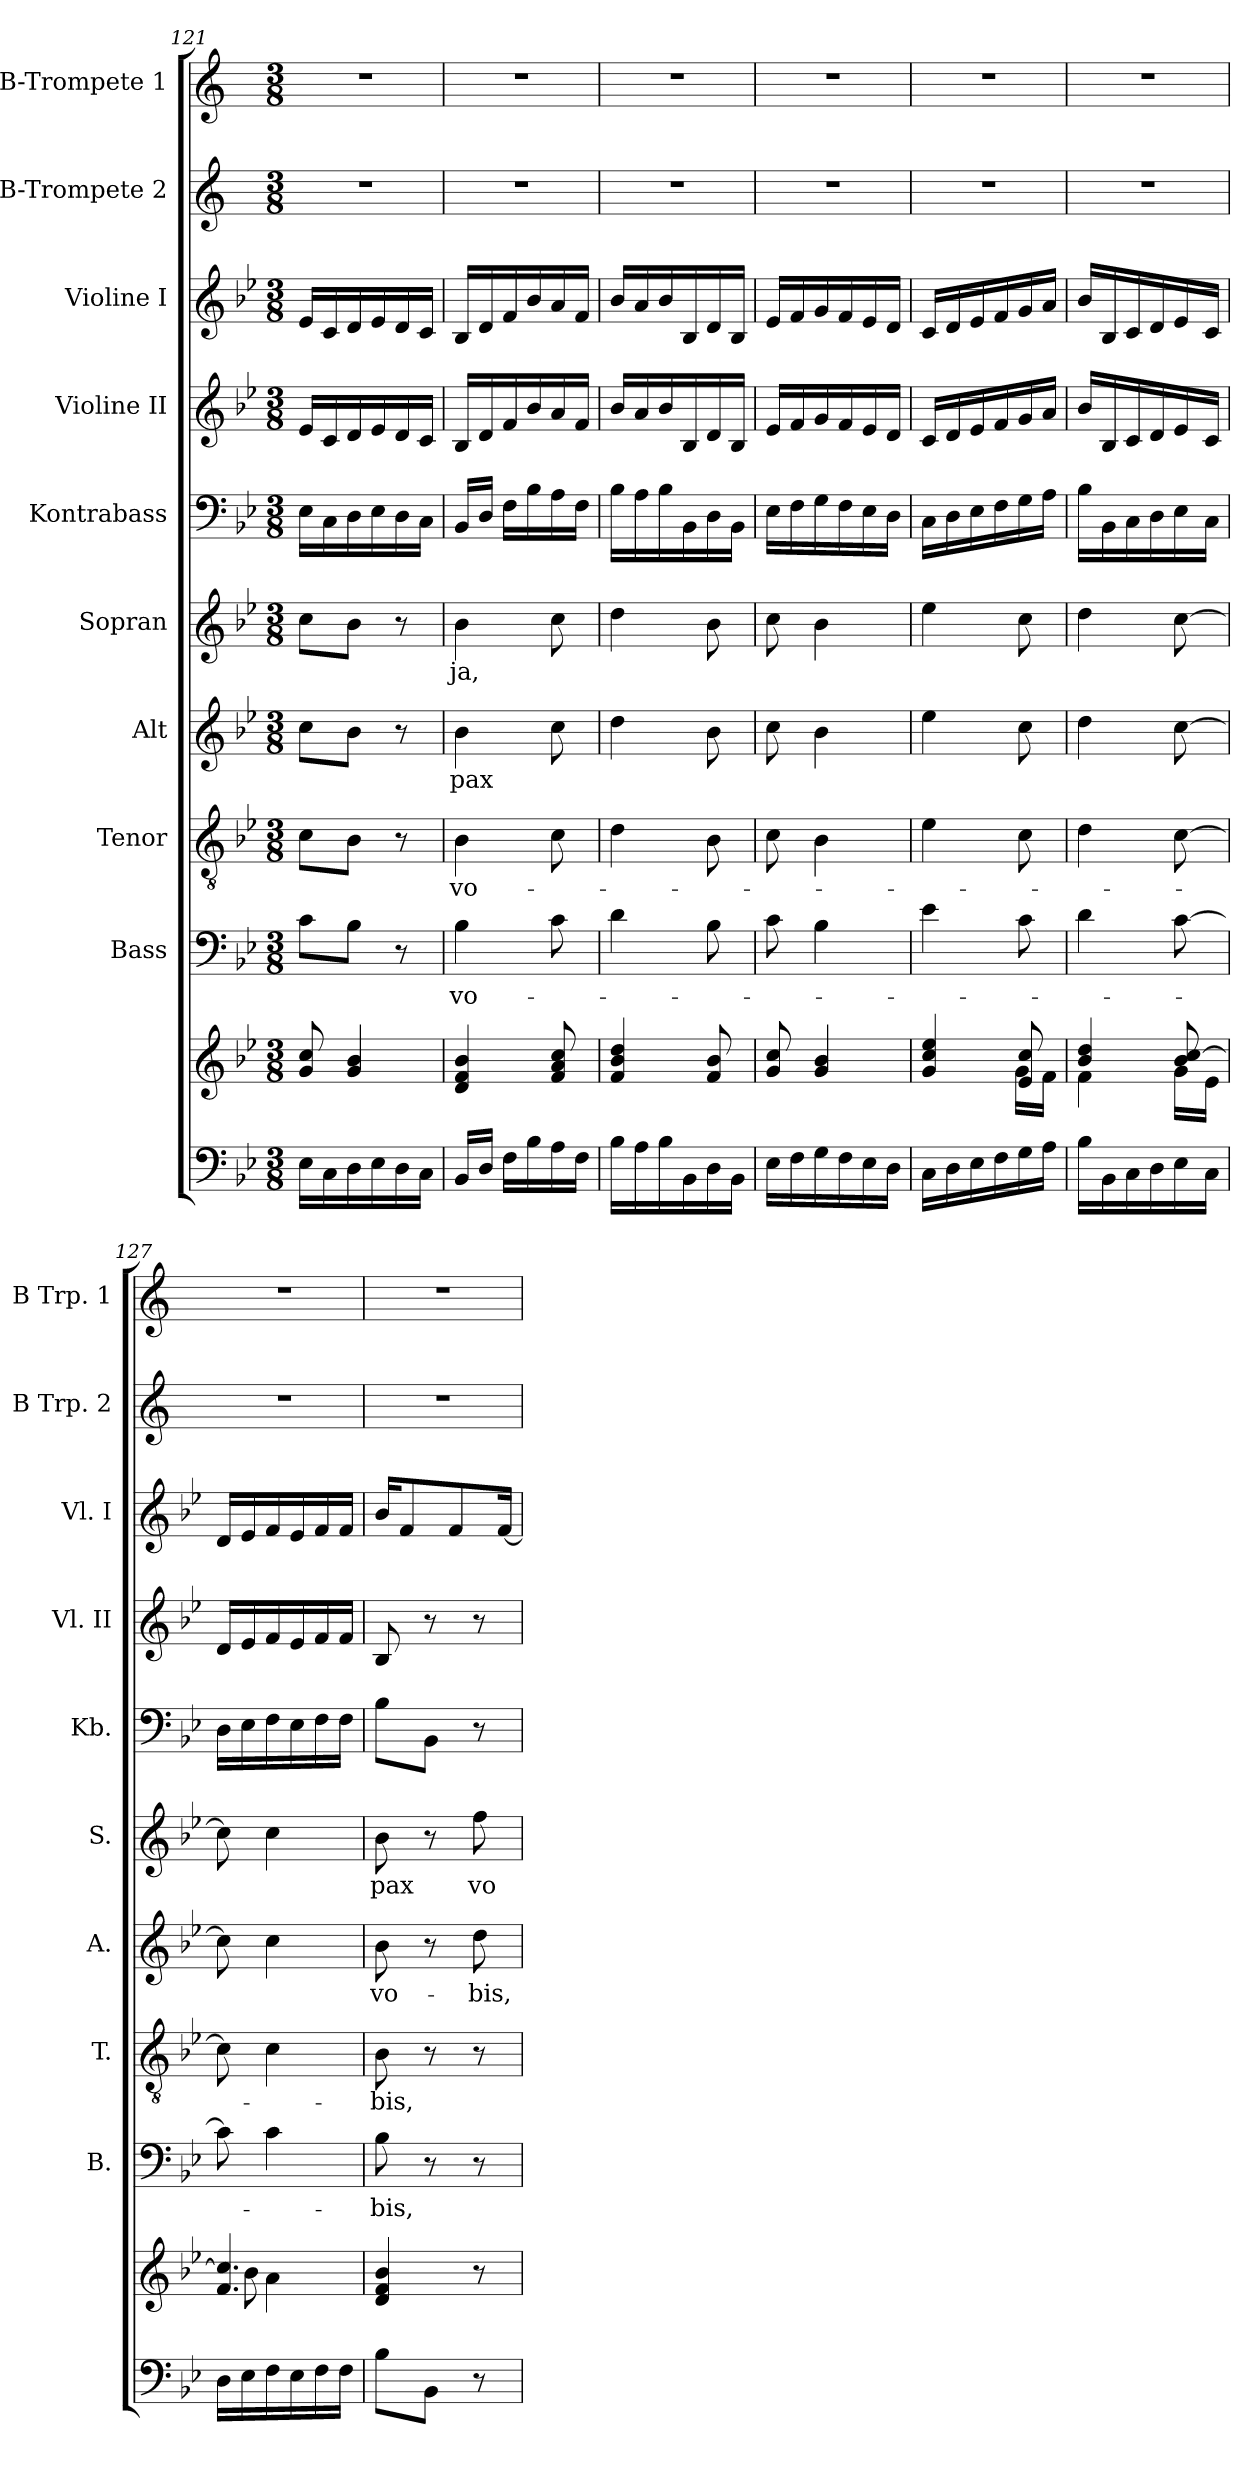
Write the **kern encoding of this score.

**kern	**kern	**kern	**text	**kern	**text	**kern	**text	**kern	**text	**kern	**kern	**kern	**kern	**kern
*part10	*part10	*part9	*part9	*part8	*part8	*part7	*part7	*part6	*part6	*part5	*part4	*part3	*part2	*part1
*staff11	*staff10	*staff9	*staff9	*staff8	*staff8	*staff7	*staff7	*staff6	*staff6	*staff5	*staff4	*staff3	*staff2	*staff1
*	*	*I"Bass	*	*I"Tenor	*	*I"Alt	*	*I"Sopran	*	*I"Kontrabass	*I"Violine II	*I"Violine I	*I"B-Trompete 2	*I"B-Trompete 1
*	*	*I'B.	*	*I'T.	*	*I'A.	*	*I'S.	*	*I'Kb.	*I'Vl. II	*I'Vl. I	*I'B Trp. 2	*I'B Trp. 1
*clefF4	*clefG2	*clefF4	*	*clefGv2	*	*clefG2	*	*clefG2	*	*clefF4	*clefG2	*clefG2	*clefG2	*clefG2
*	*	*	*	*	*	*	*	*	*	*ITrd7c12	*	*	*ITrd1c2	*ITrd1c2
*k[b-e-]	*k[b-e-]	*k[b-e-]	*	*k[b-e-]	*	*k[b-e-]	*	*k[b-e-]	*	*k[b-e-]	*k[b-e-]	*k[b-e-]	*k[b-e-]	*k[b-e-]
*B-:	*B-:	*B-:	*	*B-:	*	*B-:	*	*B-:	*	*B-:	*B-:	*B-:	*B-:	*B-:
*M3/8	*M3/8	*M3/8	*	*M3/8	*	*M3/8	*	*M3/8	*	*M3/8	*M3/8	*M3/8	*M3/8	*M3/8
=121	=121	=121	=121	=121	=121	=121	=121	=121	=121	=121	=121	=121	=121	=121
16E-\LL	8g/ 8cc/	8c\L	.	8c\L	.	8cc\L	.	8cc\L	.	16EE-\LL	16e-/LL	16e-/LL	4.r	4.r
16C\	.	.	.	.	.	.	.	.	.	16CC\	16c/	16c/	.	.
16D\	4g/ 4b-/	8B-\J	.	8B-\J	.	8b-\J	.	8b-\J	.	16DD\	16d/	16d/	.	.
16E-\	.	.	.	.	.	.	.	.	.	16EE-\	16e-/	16e-/	.	.
16D\	.	8r	.	8r	.	8r	.	8r	.	16DD\	16d/	16d/	.	.
16C\JJ	.	.	.	.	.	.	.	.	.	16CC\JJ	16c/JJ	16c/JJ	.	.
!!LO:PB:g=z
=122	=122	=122	=122	=122	=122	=122	=122	=122	=122	=122	=122	=122	=122	=122
!	!	!	!LO:LY:b	!	!LO:LY:b	!	!LO:LY:b	!	!LO:LY:b	!	!	!	!	!
16BB-/LL	4d/ 4f/ 4b-/	4B-\	vo-	4B-\	vo-	4b-\	pax	4b-\	-ja,	16BBB-/LL	16B-/LL	16B-/LL	4.r	4.r
16D/JJ	.	.	.	.	.	.	.	.	.	16DD/JJ	16d/	16d/	.	.
16F\LL	.	.	.	.	.	.	.	.	.	16FF\LL	16f/	16f/	.	.
16B-\	.	.	.	.	.	.	.	.	.	16BB-\	16b-/	16b-/	.	.
16A\	8f/ 8a/ 8cc/	8c\	.	8c\	.	8cc\	.	8cc\	.	16AA\	16a/	16a/	.	.
16F\JJ	.	.	.	.	.	.	.	.	.	16FF\JJ	16f/JJ	16f/JJ	.	.
=123	=123	=123	=123	=123	=123	=123	=123	=123	=123	=123	=123	=123	=123	=123
16B-\LL	4f/ 4b-/ 4dd/	4d\	.	4d\	.	4dd\	.	4dd\	.	16BB-\LL	16b-/LL	16b-/LL	4.r	4.r
16A\	.	.	.	.	.	.	.	.	.	16AA\	16a/	16a/	.	.
16B-\	.	.	.	.	.	.	.	.	.	16BB-\	16b-/	16b-/	.	.
16BB-\	.	.	.	.	.	.	.	.	.	16BBB-\	16B-/	16B-/	.	.
16D\	8f/ 8b-/	8B-\	.	8B-\	.	8b-\	.	8b-\	.	16DD\	16d/	16d/	.	.
16BB-\JJ	.	.	.	.	.	.	.	.	.	16BBB-\JJ	16B-/JJ	16B-/JJ	.	.
=124	=124	=124	=124	=124	=124	=124	=124	=124	=124	=124	=124	=124	=124	=124
16E-\LL	8g/ 8cc/	8c\	.	8c\	.	8cc\	.	8cc\	.	16EE-\LL	16e-/LL	16e-/LL	4.r	4.r
16F\	.	.	.	.	.	.	.	.	.	16FF\	16f/	16f/	.	.
16G\	4g/ 4b-/	4B-\	.	4B-\	.	4b-\	.	4b-\	.	16GG\	16g/	16g/	.	.
16F\	.	.	.	.	.	.	.	.	.	16FF\	16f/	16f/	.	.
16E-\	.	.	.	.	.	.	.	.	.	16EE-\	16e-/	16e-/	.	.
16D\JJ	.	.	.	.	.	.	.	.	.	16DD\JJ	16d/JJ	16d/JJ	.	.
=125	=125	=125	=125	=125	=125	=125	=125	=125	=125	=125	=125	=125	=125	=125
*	*^	*	*	*	*	*	*	*	*	*	*	*	*	*
16C\LL	4g/ 4cc/ 4ee-/	4ryy	4e-\	.	4e-\	.	4ee-\	.	4ee-\	.	16CC\LL	16c/LL	16c/LL	4.r	4.r
16D\	.	.	.	.	.	.	.	.	.	.	16DD\	16d/	16d/	.	.
16E-\	.	.	.	.	.	.	.	.	.	.	16EE-\	16e-/	16e-/	.	.
16F\	.	.	.	.	.	.	.	.	.	.	16FF\	16f/	16f/	.	.
16G\	8e-/ 8cc/	16g\LL	8c\	.	8c\	.	8cc\	.	8cc\	.	16GG\	16g/	16g/	.	.
16A\JJ	.	16f\JJ	.	.	.	.	.	.	.	.	16AA\JJ	16a/JJ	16a/JJ	.	.
=126	=126	=126	=126	=126	=126	=126	=126	=126	=126	=126	=126	=126	=126	=126	=126
16B-\LL	4b-/ 4dd/	4f\	4d\	.	4d\	.	4dd\	.	4dd\	.	16BB-\LL	16b-/LL	16b-/LL	4.r	4.r
16BB-\	.	.	.	.	.	.	.	.	.	.	16BBB-\	16B-/	16B-/	.	.
16C\	.	.	.	.	.	.	.	.	.	.	16CC\	16c/	16c/	.	.
16D\	.	.	.	.	.	.	.	.	.	.	16DD\	16d/	16d/	.	.
16E-\	8b-/ [>8cc/	16g\LL	[8c\	.	[8c\	.	[8cc\	.	[8cc\	.	16EE-\	16e-/	16e-/	.	.
16C\JJ	.	16e-\JJ	.	.	.	.	.	.	.	.	16CC\JJ	16c/JJ	16c/JJ	.	.
=127	=127	=127	=127	=127	=127	=127	=127	=127	=127	=127	=127	=127	=127	=127	=127
16D\LL	4.f/ 4.cc/]	8b-\	8c\]	.	8c\]	.	8cc\]	.	8cc\]	.	16DD\LL	16d/LL	16d/LL	4.r	4.r
16E-\	.	.	.	.	.	.	.	.	.	.	16EE-\	16e-/	16e-/	.	.
16F\	.	4a\	4c\	.	4c\	.	4cc\	.	4cc\	.	16FF\	16f/	16f/	.	.
16E-\	.	.	.	.	.	.	.	.	.	.	16EE-\	16e-/	16e-/	.	.
16F\	.	.	.	.	.	.	.	.	.	.	16FF\	16f/	16f/	.	.
16F\JJ	.	.	.	.	.	.	.	.	.	.	16FF\JJ	16f/JJ	16f/JJ	.	.
*	*v	*v	*	*	*	*	*	*	*	*	*	*	*	*	*
!!LO:PB:g=z
=128	=128	=128	=128	=128	=128	=128	=128	=128	=128	=128	=128	=128	=128	=128
!	!	!	!LO:LY:b	!	!LO:LY:b	!	!LO:LY:b	!	!LO:LY:b	!	!	!	!	!
8B-\L	4d/ 4f/ 4b-/	8B-\	-bis,	8B-\	-bis,	8b-\	vo-	8b-\	pax	8BB-\L	8B-/	16b-/KL	4.r	4.r
.	.	.	.	.	.	.	.	.	.	.	.	8f/	.	.
8BB-\J	.	8r	.	8r	.	8r	.	8r	.	8BBB-\J	8r	.	.	.
.	.	.	.	.	.	.	.	.	.	.	.	8f/	.	.
!	!	!	!	!	!	!	!LO:LY:b	!	!LO:LY:b	!	!	!	!	!
8r	8r	8r	.	8r	.	8dd\	-bis,	8ff\	vo-	8r	8r	.	.	.
.	.	.	.	.	.	.	.	.	.	.	.	[16f/Jk	.	.
=	=	=	=	=	=	=	=	=	=	=	=	=	=	=
*-	*-	*-	*-	*-	*-	*-	*-	*-	*-	*-	*-	*-	*-	*-
